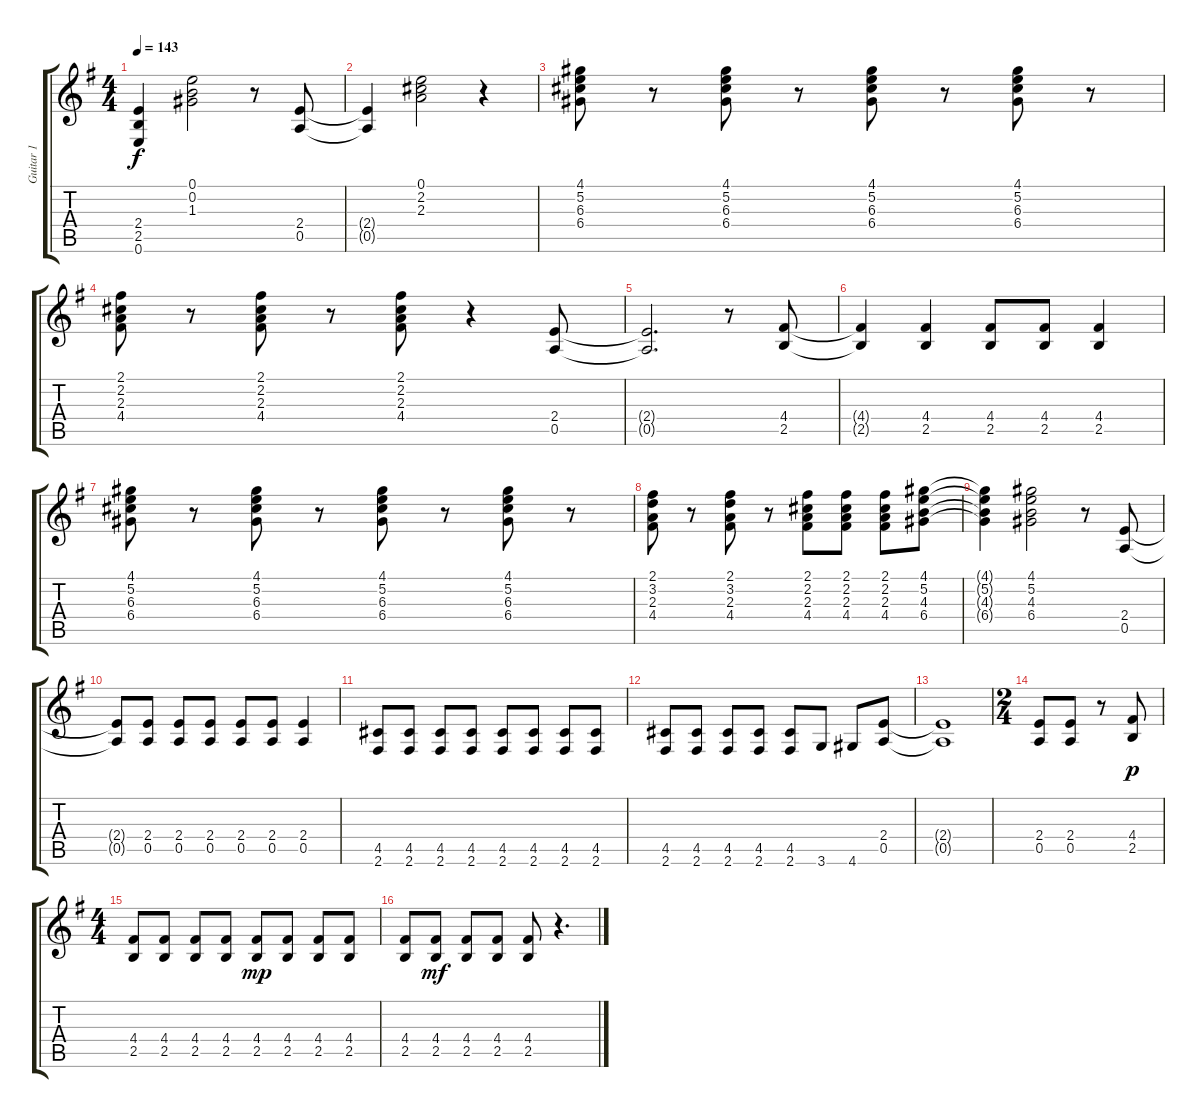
\track ("Guitar 1" "Guitar 1") {instrument overdrivenguitar}
\staff {score tabs}
\tuning (E4 B3 G3 D3 A2 E2) {hide}
\ts (4 4)
\tempo 143
\clef g2
\ks g
(2.4{t} 2.5{t} 0.6{t}).4{dy f} (0.1 0.2 1.3).2 r.8 (2.4 0.5).8 |
(2.4{t} 0.5{t}).4 (0.1 2.2 2.3).2 r.4 |
(4.1 5.2 6.3 6.4).8{instrument electricguitarclean} r.8 (4.1 5.2 6.3 6.4).8 r.8 (4.1 5.2 6.3 6.4).8 r.8 (4.1 5.2 6.3 6.4).8 r.8 |
(2.1 2.2 2.3 4.4).8 r.8 (2.1 2.2 2.3 4.4).8 r.8 (2.1 2.2 2.3 4.4).8 r.4 (2.4 0.5).8{instrument overdrivenguitar} |
(2.4{t} 0.5{t}).2{d} r.8 (4.4 2.5).8 |
(4.4{t} 2.5{t}).4 (4.4 2.5).4 (4.4 2.5).8 (4.4 2.5).8 (4.4 2.5).4 |
(4.1 5.2 6.3 6.4).8{instrument electricguitarclean} r.8 (4.1 5.2 6.3 6.4).8 r.8 (4.1 5.2 6.3 6.4).8 r.8 (4.1 5.2 6.3 6.4).8 r.8 |
(2.1 3.2 2.3 4.4).8 r.8 (2.1 3.2 2.3 4.4).8 r.8 (2.1 2.2 2.3 4.4).8 (2.1 2.2 2.3 4.4).8 (2.1 2.2 2.3 4.4).8 (4.1 5.2 4.3 6.4).8 |
(4.1{t} 5.2{t} 4.3{t} 6.4{t}).4 (4.1 5.2 4.3 6.4).2 r.8 (2.4 0.5).8{instrument overdrivenguitar} |
(2.4{t} 0.5{t}).8 (2.4 0.5).8 (2.4 0.5).8 (2.4 0.5).8 (2.4 0.5).8 (2.4 0.5).8 (2.4 0.5).4 |
(4.5 2.6).8 (4.5 2.6).8 (4.5 2.6).8 (4.5 2.6).8 (4.5 2.6).8 (4.5 2.6).8 (4.5 2.6).8 (4.5 2.6).8 |
(4.5 2.6).8 (4.5 2.6).8 (4.5 2.6).8 (4.5 2.6).8 (4.5 2.6).8 3.6.8 4.6.8 (2.4 0.5).8 |
(2.4{t} 0.5{t}).1 |
\ts (2 4)
(2.4 0.5).8 (2.4 0.5).8 r.8 (4.4 2.5).8{dy p} |
\ts (4 4)
(4.4 2.5).8 (4.4 2.5).8 (4.4 2.5).8 (4.4 2.5).8 (4.4 2.5).8{dy mp} (4.4 2.5).8 (4.4 2.5).8 (4.4 2.5).8 |
(4.4 2.5).8 (4.4 2.5).8{dy mf} (4.4 2.5).8 (4.4 2.5).8 (4.4 2.5).8 r.4{d}
